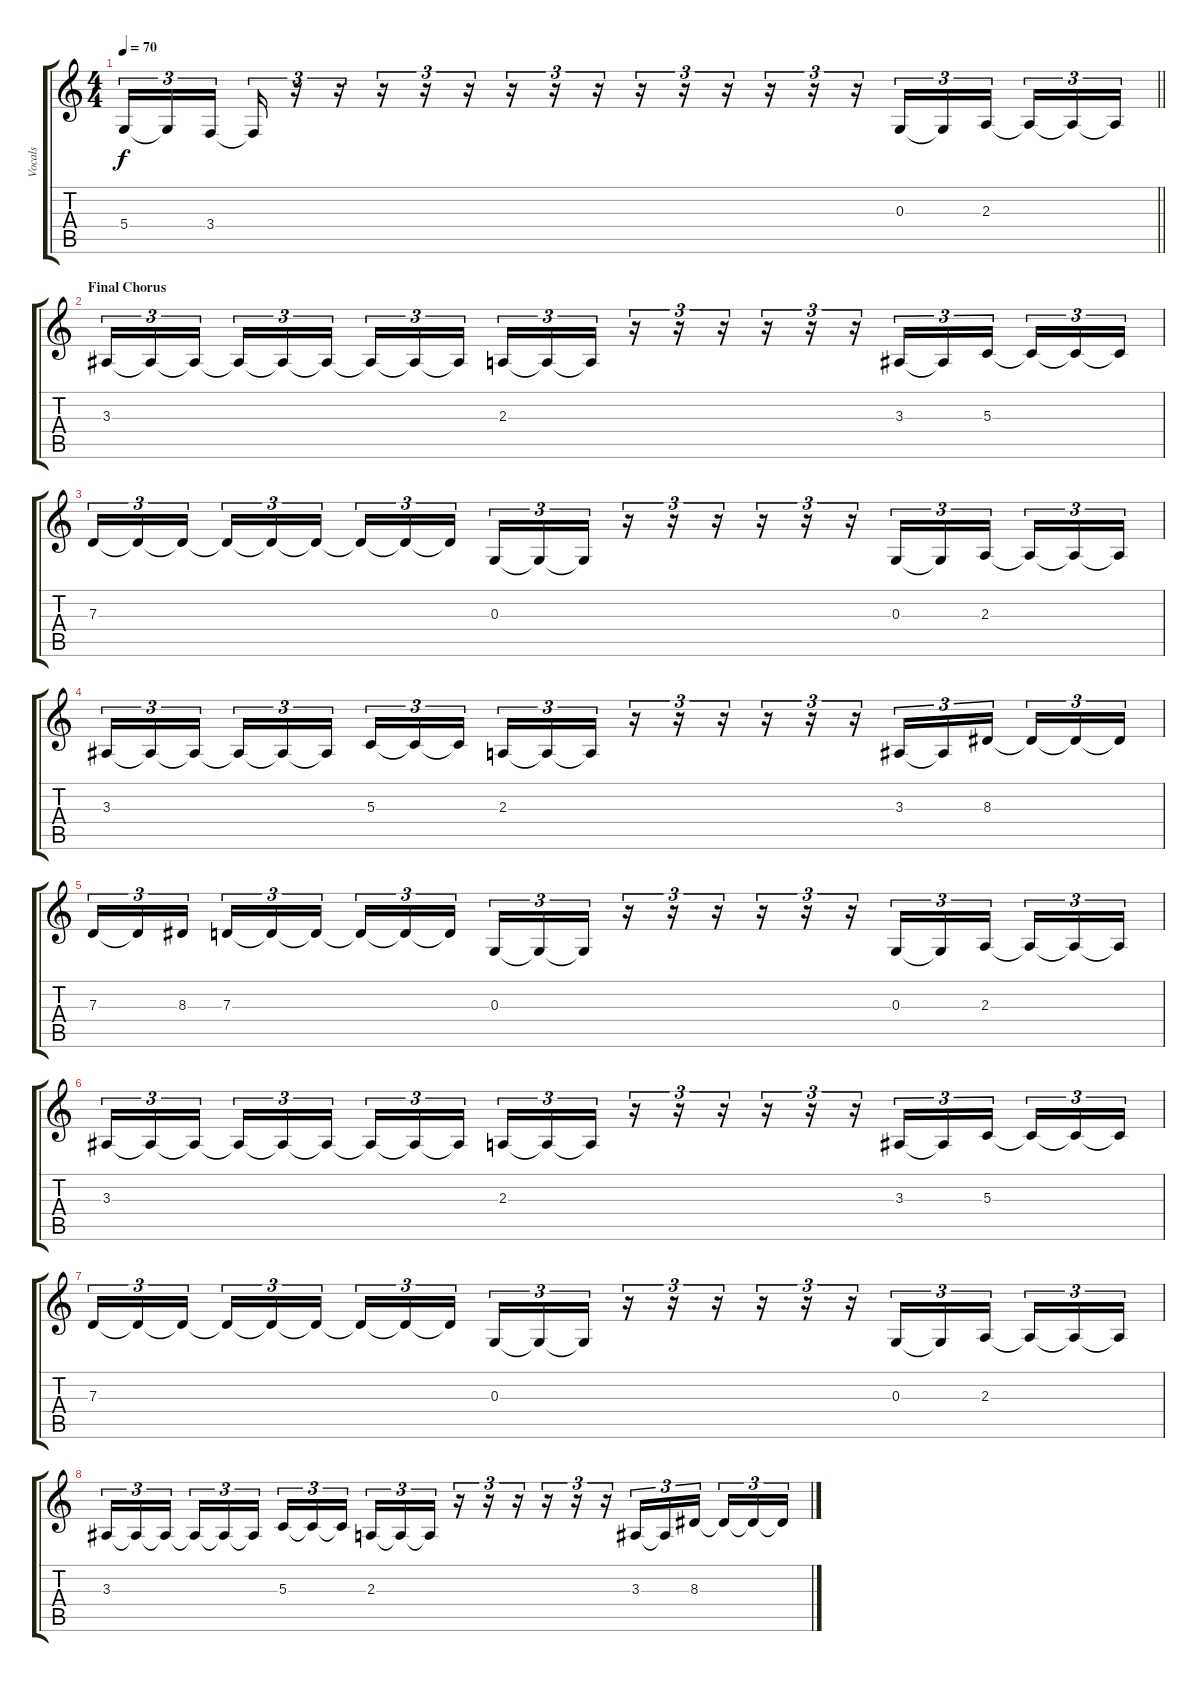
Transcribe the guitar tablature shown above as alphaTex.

\track ("Vocals" "Vocals") {instrument lead6voice}
\staff {score tabs}
\tuning (E4 B3 G3 D3 A2 E2) {hide}
\ts (4 4)
\tempo 70
\clef g2
\barLineRight lightlight
\ks c
5.4.16{tu (3 2) dy f} 5.4{t}.16{tu (3 2)} 3.4.16{tu (3 2)} 3.4{t}.16{tu (3 2)} r.16{tu (3 2)} r.16{tu (3 2)} r.16{tu (3 2)} r.16{tu (3 2)} r.16{tu (3 2)} r.16{tu (3 2)} r.16{tu (3 2)} r.16{tu (3 2)} r.16{tu (3 2)} r.16{tu (3 2)} r.16{tu (3 2)} r.16{tu (3 2)} r.16{tu (3 2)} r.16{tu (3 2)} 0.3.16{tu (3 2)} 0.3{t}.16{tu (3 2)} 2.3.16{tu (3 2)} 2.3{t}.16{tu (3 2)} 2.3{t}.16{tu (3 2)} 2.3{t}.16{tu (3 2)} |
\section ("" "Final Chorus")
3.3.16{tu (3 2)} 3.3{t}.16{tu (3 2)} 3.3{t}.16{tu (3 2)} 3.3{t}.16{tu (3 2)} 3.3{t}.16{tu (3 2)} 3.3{t}.16{tu (3 2)} 3.3{t}.16{tu (3 2)} 3.3{t}.16{tu (3 2)} 3.3{t}.16{tu (3 2)} 2.3.16{tu (3 2)} 2.3{t}.16{tu (3 2)} 2.3{t}.16{tu (3 2)} r.16{tu (3 2)} r.16{tu (3 2)} r.16{tu (3 2)} r.16{tu (3 2)} r.16{tu (3 2)} r.16{tu (3 2)} 3.3.16{tu (3 2)} 3.3{t}.16{tu (3 2)} 5.3.16{tu (3 2)} 5.3{t}.16{tu (3 2)} 5.3{t}.16{tu (3 2)} 5.3{t}.16{tu (3 2)} |
7.3.16{tu (3 2)} 7.3{t}.16{tu (3 2)} 7.3{t}.16{tu (3 2)} 7.3{t}.16{tu (3 2)} 7.3{t}.16{tu (3 2)} 7.3{t}.16{tu (3 2)} 7.3{t}.16{tu (3 2)} 7.3{t}.16{tu (3 2)} 7.3{t}.16{tu (3 2)} 0.3.16{tu (3 2)} 0.3{t}.16{tu (3 2)} 0.3{t}.16{tu (3 2)} r.16{tu (3 2)} r.16{tu (3 2)} r.16{tu (3 2)} r.16{tu (3 2)} r.16{tu (3 2)} r.16{tu (3 2)} 0.3.16{tu (3 2)} 0.3{t}.16{tu (3 2)} 2.3.16{tu (3 2)} 2.3{t}.16{tu (3 2)} 2.3{t}.16{tu (3 2)} 2.3{t}.16{tu (3 2)} |
3.3.16{tu (3 2)} 3.3{t}.16{tu (3 2)} 3.3{t}.16{tu (3 2)} 3.3{t}.16{tu (3 2)} 3.3{t}.16{tu (3 2)} 3.3{t}.16{tu (3 2)} 5.3.16{tu (3 2)} 5.3{t}.16{tu (3 2)} 5.3{t}.16{tu (3 2)} 2.3.16{tu (3 2)} 2.3{t}.16{tu (3 2)} 2.3{t}.16{tu (3 2)} r.16{tu (3 2)} r.16{tu (3 2)} r.16{tu (3 2)} r.16{tu (3 2)} r.16{tu (3 2)} r.16{tu (3 2)} 3.3.16{tu (3 2)} 3.3{t}.16{tu (3 2)} 8.3.16{tu (3 2)} 8.3{t}.16{tu (3 2)} 8.3{t}.16{tu (3 2)} 8.3{t}.16{tu (3 2)} |
7.3.16{tu (3 2)} 7.3{t}.16{tu (3 2)} 8.3.16{tu (3 2)} 7.3.16{tu (3 2)} 7.3{t}.16{tu (3 2)} 7.3{t}.16{tu (3 2)} 7.3{t}.16{tu (3 2)} 7.3{t}.16{tu (3 2)} 7.3{t}.16{tu (3 2)} 0.3.16{tu (3 2)} 0.3{t}.16{tu (3 2)} 0.3{t}.16{tu (3 2)} r.16{tu (3 2)} r.16{tu (3 2)} r.16{tu (3 2)} r.16{tu (3 2)} r.16{tu (3 2)} r.16{tu (3 2)} 0.3.16{tu (3 2)} 0.3{t}.16{tu (3 2)} 2.3.16{tu (3 2)} 2.3{t}.16{tu (3 2)} 2.3{t}.16{tu (3 2)} 2.3{t}.16{tu (3 2)} |
3.3.16{tu (3 2)} 3.3{t}.16{tu (3 2)} 3.3{t}.16{tu (3 2)} 3.3{t}.16{tu (3 2)} 3.3{t}.16{tu (3 2)} 3.3{t}.16{tu (3 2)} 3.3{t}.16{tu (3 2)} 3.3{t}.16{tu (3 2)} 3.3{t}.16{tu (3 2)} 2.3.16{tu (3 2)} 2.3{t}.16{tu (3 2)} 2.3{t}.16{tu (3 2)} r.16{tu (3 2)} r.16{tu (3 2)} r.16{tu (3 2)} r.16{tu (3 2)} r.16{tu (3 2)} r.16{tu (3 2)} 3.3.16{tu (3 2)} 3.3{t}.16{tu (3 2)} 5.3.16{tu (3 2)} 5.3{t}.16{tu (3 2)} 5.3{t}.16{tu (3 2)} 5.3{t}.16{tu (3 2)} |
7.3.16{tu (3 2)} 7.3{t}.16{tu (3 2)} 7.3{t}.16{tu (3 2)} 7.3{t}.16{tu (3 2)} 7.3{t}.16{tu (3 2)} 7.3{t}.16{tu (3 2)} 7.3{t}.16{tu (3 2)} 7.3{t}.16{tu (3 2)} 7.3{t}.16{tu (3 2)} 0.3.16{tu (3 2)} 0.3{t}.16{tu (3 2)} 0.3{t}.16{tu (3 2)} r.16{tu (3 2)} r.16{tu (3 2)} r.16{tu (3 2)} r.16{tu (3 2)} r.16{tu (3 2)} r.16{tu (3 2)} 0.3.16{tu (3 2)} 0.3{t}.16{tu (3 2)} 2.3.16{tu (3 2)} 2.3{t}.16{tu (3 2)} 2.3{t}.16{tu (3 2)} 2.3{t}.16{tu (3 2)} |
3.3.16{tu (3 2)} 3.3{t}.16{tu (3 2)} 3.3{t}.16{tu (3 2)} 3.3{t}.16{tu (3 2)} 3.3{t}.16{tu (3 2)} 3.3{t}.16{tu (3 2)} 5.3.16{tu (3 2)} 5.3{t}.16{tu (3 2)} 5.3{t}.16{tu (3 2)} 2.3.16{tu (3 2)} 2.3{t}.16{tu (3 2)} 2.3{t}.16{tu (3 2)} r.16{tu (3 2)} r.16{tu (3 2)} r.16{tu (3 2)} r.16{tu (3 2)} r.16{tu (3 2)} r.16{tu (3 2)} 3.3.16{tu (3 2)} 3.3{t}.16{tu (3 2)} 8.3.16{tu (3 2)} 8.3{t}.16{tu (3 2)} 8.3{t}.16{tu (3 2)} 8.3{t}.16{tu (3 2)}
